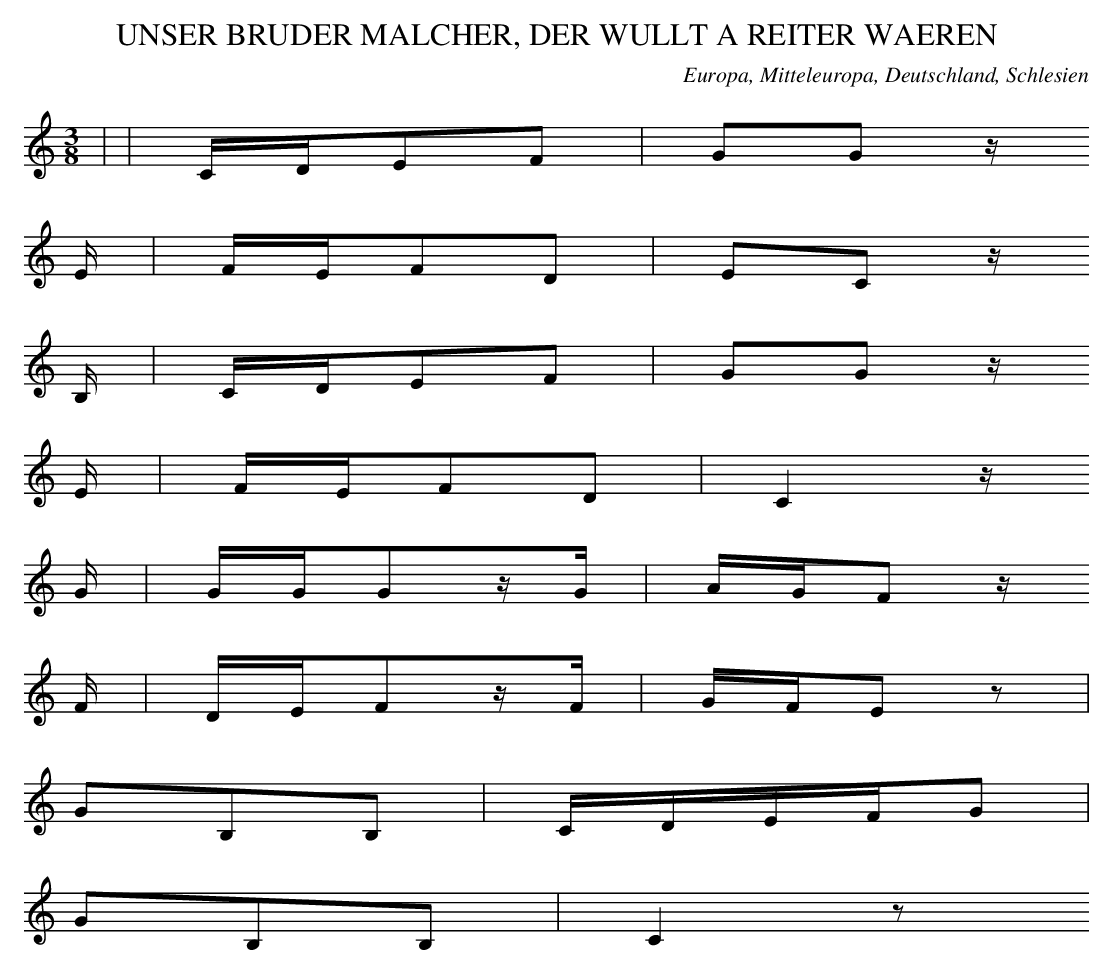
X:1
T: UNSER BRUDER MALCHER, DER WULLT A REITER WAEREN
O: Europa, Mitteleuropa, Deutschland, Schlesien
M: 3/8
L: 1/16
K: C
 |  | CDE2F2 | G2G2z
E | FEF2D2 | E2C2z
B, | CDE2F2 | G2G2z
E | FEF2D2 | C4z
G | GGG2zG | AGF2z
F | DEF2zF | GFE2z2 |
G2B,2B,2 | CDEFG2 |
G2B,2B,2 | C4z2
